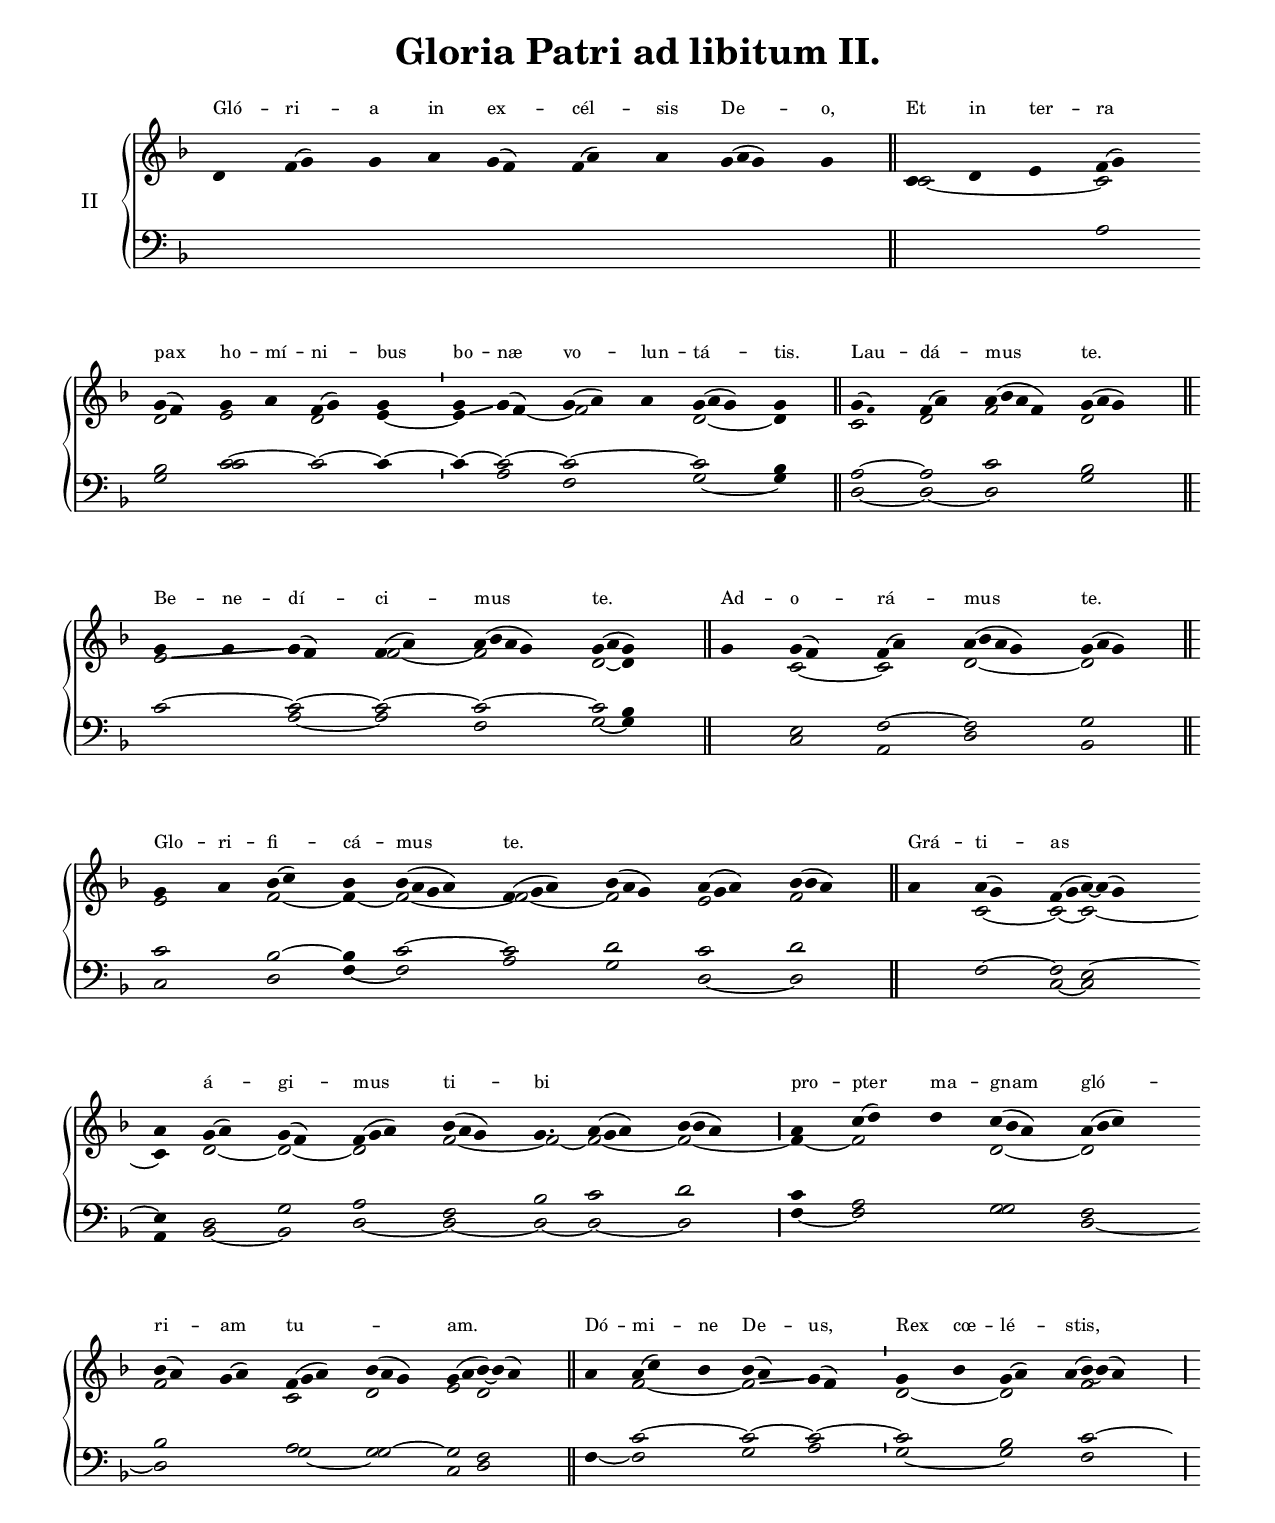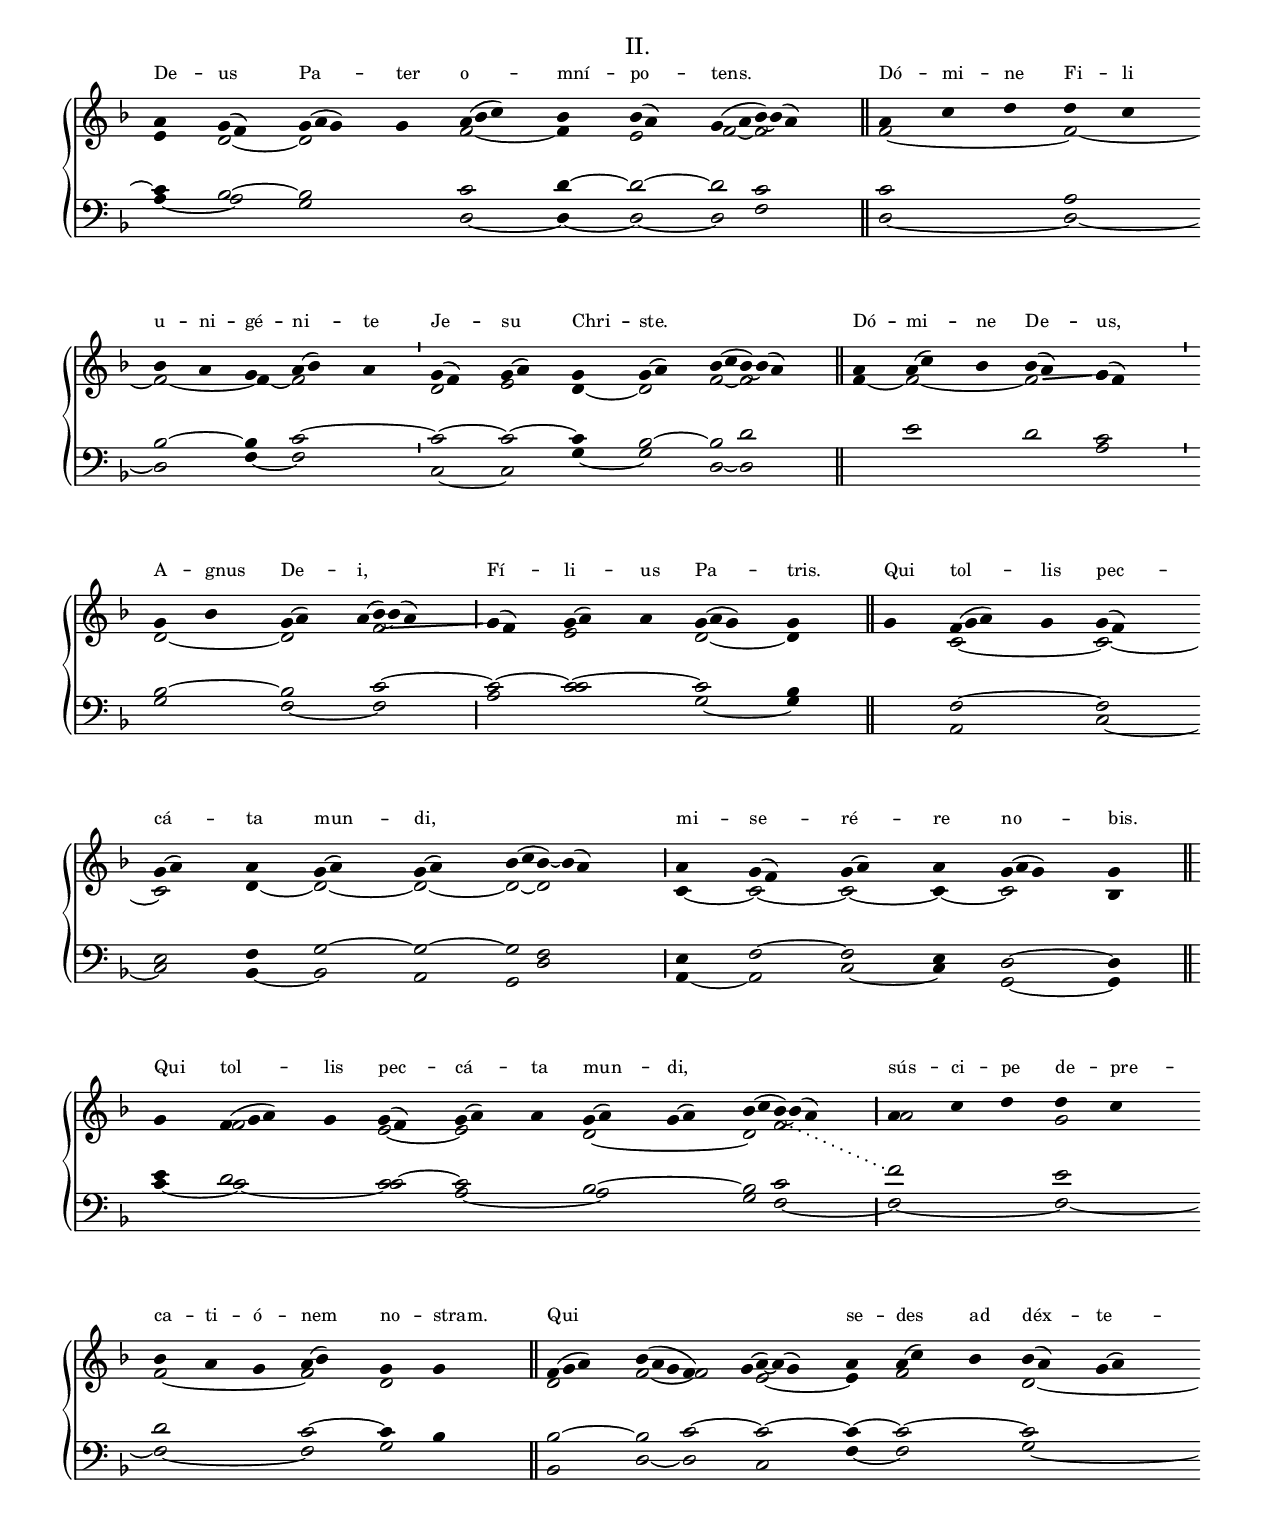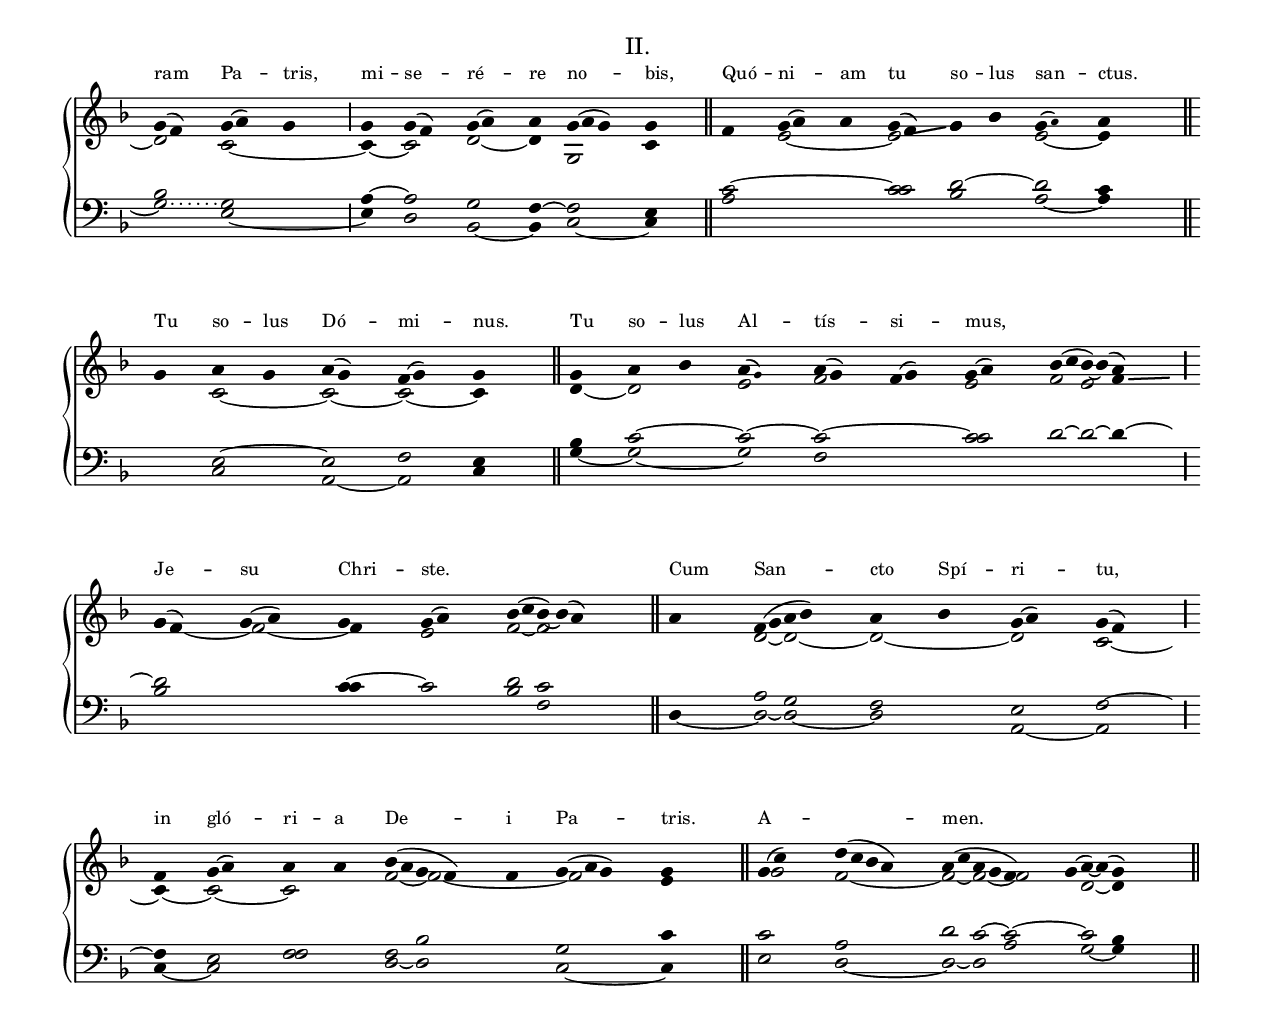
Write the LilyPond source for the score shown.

\version "2.18"
\include "gregorian.ly"
\include "noh2.ily"

%Page reference: page v.141
%(volume.page)

global = {
 \key g \dorian
 \cadenzaOn 
 \override Glissando #'thickness = #2.0
 \override Glissando #'breakable = ##t
}

\header {
  title = \markup \center-column {"Gloria Patri ad libitum II." \vspace #1 }
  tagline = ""
  composer = ""
}

\paper {
 #(include-special-characters)
  oddHeaderMarkup = \markup \fill-line {
    \line {}
    \center-column {
      \on-the-fly #first-page     " "
      \on-the-fly #not-first-page "II."
    }
    \line { \on-the-fly #print-page-number-check-first \fromproperty #'page:page-number-string }
  }
  evenHeaderMarkup = \markup \fill-line {
    \line { \on-the-fly #print-page-number-check-first \fromproperty #'page:page-number-string }
    \center-column { "II." }
    \line {}
  }
}

chantText = \lyricmode {
Gló -- ri -- a in ex -- cél -- sis De -- o, 
Et in ter -- ra pax ho -- mí -- ni -- bus bo -- næ vo -- lun -- tá -- tis. 
Lau -- dá -- mus te. 
Be -- ne -- dí -- ci -- mus te. 
Ad -- o -- rá -- mus te. 
Glo -- ri -- fi -- cá -- mus te. _ _ _ 
Grá -- ti -- as _ á -- gi -- mus ti -- bi _ _ 
pro -- pter ma -- gnam gló -- ri -- am tu -- _ am. 
Dó -- mi -- ne De -- us, Rex cœ -- lé -- stis, 
De -- us Pa -- ter o -- mní -- po -- tens. 
Dó -- mi -- ne Fi -- li u -- ni -- gé -- ni -- te Je -- su Chri -- ste. _ 
Dó -- mi -- ne De -- us, A -- gnus De -- i, 
Fí -- li -- us Pa -- tris. 
Qui tol -- lis pec -- cá -- ta mun -- di, _ 
mi -- se -- ré -- re no -- bis. 
Qui tol -- lis pec -- cá -- ta mun -- di, _ 
sús -- ci -- pe de -- pre -- ca -- ti -- ó -- nem no -- stram. 
Qui _ _ se -- des ad déx -- te -- ram Pa -- tris, 
mi -- se -- ré -- re no -- bis, 
Quó -- ni -- am tu so -- lus san -- ctus. 
Tu so -- lus Dó -- mi -- nus. 
Tu so -- lus Al -- tís -- si -- mus, _ 
Je -- su Chri -- ste. _ 
Cum San -- cto Spí -- ri -- tu, 
in gló -- ri -- a De -- i Pa -- tris. 
A -- _ men. _ }

chantMusic = {
\tieDown   d'4 f'4 ( g'4) g'4 a'4 g'4 ( f'4) f'4 ( a'4) a'4 g'4 ( a'4 g'4) g'4 \finalis
 c'4 d'4 e'4 f'4 ( g'4) \forceBreak
 g'4 ( f'4) g'4 a'4 f'4 ( g'4) g'4 \divisioMinima
 g'4 g'4 ( f'4) g'4 ( a'4) a'4 g'4 ( a'4 g'4) g'4 \finalis
 g'4 ( \once \tweak #'font-size #-4 f' ) f'4 ( a'4) a'4 ( bes'4 a'4 f'4) g'4 ( a'4 g'4) \finalis
 \forceBreak
 g'4 g'4 g'4 ( f'4) f'4 ( a'4) a'4 ( bes'4 a'4 g'4) g'4 ( a'4 g'4) \finalis
 g'4 g'4 ( f'4) f'4 ( a'4) a'4 ( bes'4 a'4 g'4) g'4 ( a'4 g'4) \finalis
 \forceBreak
 g'4 a'4 bes'4 ( c''4) bes'4 bes'4 ( a'4 g'4 a'4) f'4 ( g'4 a'4) bes'4 ( a'4 g'4) a'4 ( g'4 a'4) bes'4 ( bes'4 a'4) \finalis
 a'4 a'4 ( g'4) f'4 ( g'4 a'4) ~ a'4 ( g'4) \forceBreak
 a'4 g'4 ( a'4) g'4 ( f'4) f'4 ( g'4 a'4) bes'4 ( a'4 g'4) g'4. a'4 ( g'4 a'4) bes'4 ( bes'4 a'4) \divisioMaior
 a'4 c''4 ( d''4) d''4 c''4 ( bes'4 a'4) a'4 ( bes'4 c''4) \forceBreak
 bes'4 ( a'4) g'4 ( a'4) f'4 ( g'4 a'4) bes'4 ( a'4 g'4) g'4 ( a'4 bes'4) ~ bes'4 ( a'4) \finalis
 a'4 a'4 ( c''4) bes'4 bes'4 ( a'4) g'4 ( f'4) \divisioMinima
 g'4 bes'4 g'4 ( a'4) a'4 ( bes'4) ~ bes'4 ( a'4) \divisioMaior
 \forceBreak
 a'4 g'4 ( f'4) g'4 ( a'4 g'4) g'4 a'4 ( bes'4 c''4) bes'4 bes'4 ( a'4) g'4 ( a'4 bes'4) ~ bes'4 ( a'4) \finalis
 a'4 c''4 d''4 d''4 c''4 \forceBreak
 bes'4 a'4 g'4 a'4 ( bes'4) a'4 \divisioMinima
 g'4 ( f'4) g'4 ( a'4) g'4 g'4 ( a'4) bes'4 ( c''4 bes'4) ~ bes'4 ( a'4) \finalis
 a'4 a'4 ( c''4) bes'4 bes'4 ( a'4) g'4 ( f'4) \divisioMinima
 \forceBreak
 g'4 bes'4 g'4 ( a'4) a'4 ( bes'4) ~ bes'4 ( a'4) \divisioMaior
 g'4 ( f'4) g'4 ( a'4) a'4 g'4 ( a'4 g'4) g'4 \finalis
 g'4 f'4 ( g'4 a'4) g'4 g'4 ( f'4) \forceBreak
 g'4 ( a'4) a'4 g'4 ( a'4) g'4 ( a'4) bes'4 ( c''4 bes'4) ~ bes'4 ( a'4) \divisioMaior
 a'4 g'4 ( f'4) g'4 ( a'4) a'4 g'4 ( a'4 g'4) g'4 \finalis
 \forceBreak
 g'4 f'4 ( g'4 a'4) g'4 g'4 ( f'4) g'4 ( a'4) a'4 g'4 ( a'4) g'4 ( a'4) bes'4 ( c''4 bes'4) ~ bes'4 ( a'4) \divisioMaior
 a'4 c''4 d''4 d''4 c''4 \forceBreak
 bes'4 a'4 g'4 a'4 ( bes'4) g'4 g'4 \finalis
 f'4 ( g'4 a'4) bes'4 ( a'4 g'4 f'4) g'4 ( a'4) ~ a'4 ( g'4) a'4 a'4 ( c''4) bes'4 bes'4 ( a'4) g'4 ( a'4) \forceBreak
 g'4 ( f'4) g'4 ( a'4) g'4 \divisioMaior
 g'4 g'4 ( f'4) g'4 ( a'4) a'4 g'4 ( a'4 g'4) g'4 \finalis
 f'4 g'4 ( a'4) a'4 g'4 ( f'4) g'4 bes'4 g'4 ( \once \tweak #'font-size #-4 a' ) a'4 \finalis
 \forceBreak
 g'4 a'4 g'4 a'4 ( g'4) f'4 ( g'4) g'4 \finalis
 g'4 a'4 bes'4 a'4 ( \once \tweak #'font-size #-4 g' ) a'4 ( g'4) f'4 ( g'4) g'4 ( a'4) bes'4 ( c''4 bes'4) ~ bes'4 ( a'4) \divisioMaior
 \forceBreak
 g'4 ( f'4) g'4 ( a'4) g'4 g'4 ( a'4) bes'4 ( c''4 bes'4) ~ bes'4 ( a'4) \finalis
 a'4 f'4 ( g'4 a'4 bes'4) a'4 bes'4 g'4 ( a'4) g'4 ( f'4) \divisioMaior
 \forceBreak
 f'4 g'4 ( a'4) a'4 a'4 bes'4 ( a'4 g'4 f'4) f'4 g'4 ( a'4 g'4) g'4 \finalis
 g'4 ( c''4) d''4 ( c''4 bes'4 a'4) a'4 ( c''4 a'4 g'4 f'4) g'4 ( a'4) ~ a'4 ( g'4) \finalis

}

altoMusic = {
r2*14/2 \finalis
c'2*3/2 ~ c'2 d'2 e'2 d'2 e'4 ~ \divisioMinima
e'4 -\tweak Glissando.Y-offset #-0.8 \glissando g'4 f'4 ~ f'2*3/2 d'2*3/2 ~ d'4 \finalis
c'2 d'2 f'2*4/2 d'2*3/2 \finalis
e'2 -\tweak Glissando.Y-offset #-0.8 \glissando g'4 f'4 f'2 ~ f'2*4/2 d'2 ~ d'4 \finalis
r4 c'2 ~ c'2 d'2*4/2 ~ d'2*3/2 \finalis
e'2 f'2 ~ f'4 ~ f'2*4/2 ~ f'2*3/2 ~ f'2*3/2 e'2*3/2 f'2*3/2 \finalis
r4 c'2 ~ c'2 ~ c'2*3/2 ~ c'4 d'2 ~ d'2 ~ d'2*3/2 f'2*3/2 ~ f'2*3/4 ~ f'2*3/2 ~ f'2*3/2 ~ \divisioMaior
f'4 ~ f'2*3/2 d'2*3/2 ~ d'2*3/2 f'2*4/2 c'2*3/2 d'2*3/2 e'2 d'2*3/2 \finalis
r4 f'2*3/2 ~ f'2 -\tweak Glissando.Y-offset #-0.8 \glissando g'4 f'4 \divisioMinima
d'2 ~ d'2*3/2 f'2*3/2 \divisioMaior
e'4 d'2 ~ d'2*4/2 f'2*3/2 ~ f'4 e'2 f'2 ~ f'2*3/2 \finalis
f'2*3/2 ~ f'2 ~ f'2 ~ f'4 ~ f'2*3/2 \divisioMinima
d'2 e'2 d'4 ~ d'2 f'2 ~ f'2*3/2 \finalis
f'4 ~ f'2*3/2 ~ f'2 -\tweak Glissando.Y-offset #-0.8 \glissando g'4 f'4 \divisioMinima
d'2 ~ d'2*3/2 f'2*3/2 -\tweak Glissando.Y-offset #-0.8 \glissando \divisioMaior
g'4 f'4 e'2*3/2 d'2*3/2 ~ d'4 \finalis
r4 c'2*4/2 ~ c'2 ~ c'2 d'4 ~ d'2 ~ d'2 ~ d'2 ~ d'2*3/2 \divisioMaior
c'4 ~ c'2 ~ c'2 ~ c'4 ~ c'2*3/2 bes4 \finalis
r4 f'2*4/2 e'2 ~ e'2*3/2 d'2*4/2 ~ d'2 f'2*3/2 \divisioMaior
a'2*3/2 g'2 f'2*3/2 ~ f'2 d'2 \finalis
d'2*3/2 f'2*3/2 ~ f'2 e'2*3/2 ~ e'4 f'2*3/2 d'2*4/2 ~ d'2 c'2*3/2 ~ \divisioMaior
c'4 ~ c'2 d'2 ~ d'4 g2*3/2 c'4 \finalis
r4 e'2*3/2 ~ e'2 -\tweak Glissando.Y-offset #-0.8 \glissando g'4 bes'4 e'2 ~ e'4 \finalis
r4 c'2 ~ c'2 ~ c'2 ~ c'4 \finalis
d'4 ~ d'2 e'2 f'2*4/2 e'2 f'2 e'2 f'4 -\tweak Glissando.Y-offset #-0.8 \glissando \divisioMaior
g'4 f'4 ~ f'2 ~ f'4 e'2 f'2 ~ f'2*3/2 \finalis
r4 d'2 ~ d'2 ~ d'2 ~ d'2 c'2 ~ \divisioMaior
c'4 ~ c'2 ~ c'2 f'2 ~ f'2*3/2 ~ f'2*3/2 e'4 \finalis
g'2 f'2*4/2 ~ f'2 ~ f'2 ~ f'2 d'2 ~ d'4 \finalis
}

tenorMusic = {
r2*14/2 \finalis
r2*3/2 a2 bes2 c'2 ~ c'2 ~ c'4 ~ \divisioMinima
c'4 ~ c'2 ~ c'2*3/2 ~ c'2*3/2 bes4 \finalis
a2 ~ a2 c'2*4/2 bes2*3/2 \finalis
c'2 ~ c'2 ~ c'2 ~ c'2*4/2 ~ c'2 bes4 \finalis
r4 e2 f2 ~ f2*4/2 g2*3/2 \finalis
c'2 bes2 ~ bes4 c'2*4/2 ~ c'2*3/2 d'2*3/2 c'2*3/2 d'2*3/2 \finalis
r4 f2 ~ f2 e2*3/2 ~ e4 d2 g2 a2*3/2 f2*3/2 bes2*3/4 c'2*3/2 d'2*3/2 \divisioMaior
c'4 a2*3/2 \shiftRight g2*3/2 f2*3/2 bes2*4/2 a2*3/2 \shiftRight g2*3/2 ~ g2 f2*3/2 \finalis
r4 c'2*3/2 ~ c'2 ~ c'2 ~ \divisioMinima
c'2 bes2*3/2 c'2*3/2 ~ \divisioMaior
c'4 bes2 ~ bes2*4/2 c'2*3/2 d'4 ~ d'2 ~ d'2 c'2*3/2 \finalis
c'2*3/2 a2 bes2 ~ bes4 c'2*3/2 ~ \divisioMinima
c'2 ~ c'2 ~ c'4 bes2 ~ bes2 d'2*3/2 \finalis
r4 e'2*3/2 d'2 c'2 \divisioMinima
bes2 ~ bes2*3/2 c'2*3/2 ~ \divisioMaior
c'2 ~ c'2*3/2 ~ c'2*3/2 bes4 \finalis
r4 f2*4/2 ~ f2 e2 f4 g2 ~ g2 ~ g2 f2*3/2 \divisioMaior
e4 f2 ~ f2 e4 d2*3/2 ~ d4 \finalis
e'4 d'2*4/2 \shiftRight c'2 ~ c'2*3/2 bes2*4/2 ~ bes2 c'2*3/2 \divisioMaior
f'2*3/2 e'2 d'2*3/2 c'2 ~ c'4 bes4 \finalis
bes2*3/2 ~ bes2*3/2 c'2 ~ c'2*3/2 ~ c'4 ~ c'2*3/2 ~ c'2*4/2 bes2 g2*3/2 \divisioMaior
a4 ~ a2 g2 f4 ~ f2*3/2 e4 \finalis
c'2*4/2 ~ c'2 d'2 ~ d'2 c'4 \finalis
r4 e2 ~ e2 f2 e4 \finalis
bes4 c'2 ~ c'2 ~ c'2*4/2 ~ c'2 d'2 ~ d'2 ~ d'4 ~ \divisioMaior
d'2*4/2 c'4 ~ c'2 d'2 c'2*3/2 \finalis
r4 a2 g2 f2 e2 f2 ~ \divisioMaior
f4 e2 f2 f2 bes2*3/2 g2*3/2 c'4 \finalis
c'2 a2*4/2 d'2 c'2 ~ c'2 ~ c'2 bes4 \finalis
}

bassMusic = {
r2*14/2 \finalis
r2*5/2 g2 \shiftRight c'2 r2*3/2 \divisioMinima
r4 a2 f2*3/2 g2*3/2 ~ g4 \finalis
d2 ~ d2 ~ d2*4/2 g2*3/2 \finalis
r2 a2 ~ a2 f2*4/2 g2 ~ g4 \finalis
r4 c2 a,2 d2*4/2 bes,2*3/2 \finalis
c2 d2 f4 ~ f2*4/2 a2*3/2 g2*3/2 d2*3/2 ~ d2*3/2 \finalis
r2*3/2 c2 ~ c2*3/2 a,4 bes,2 ~ bes,2 d2*3/2 ~ d2*3/2 ~ d2*3/4 ~ d2*3/2 ~ d2*3/2 \divisioMaior
f4 ~ f2*3/2 g2*3/2 d2*3/2 ~ d2*4/2 g2*3/2 ~ g2*3/2 c2 d2*3/2 \finalis
f4 ~ f2*3/2 g2 a2 \divisioMinima
g2 ~ g2*3/2 f2*3/2 \divisioMaior
a4 ~ a2 g2*4/2 d2*3/2 ~ d4 ~ d2 ~ d2 f2*3/2 \finalis
d2*3/2 ~ d2 ~ d2 f4 ~ f2*3/2 \divisioMinima
c2 ~ c2 g4 ~ g2 d2 ~ d2*3/2 \finalis
r2*6/2 a2 \divisioMinima
g2 f2*3/2 ~ f2*3/2 \divisioMaior
a2 \shiftRight c'2*3/2 g2*3/2 ~ g4 \finalis
r4 a,2*4/2 c2 ~ c2 bes,4 ~ bes,2 a,2 g,2 d2*3/2 \divisioMaior
a,4 ~ a,2 c2 ~ c4 g,2*3/2 ~ g,4 \finalis
c'4 ~ c'2*4/2 ~ c'2 a2*3/2 ~ a2*4/2 g2 f2*3/2 ~ \divisioMaior
f2*3/2 ~ f2 ~ f2*3/2 ~ f2 g2 \finalis
bes,2*3/2 d2*3/2 ~ d2 c2*3/2 f4 ~ f2*3/2 g2*4/2 ~ g2 e2*3/2 ~ \divisioMaior
e4 d2 bes,2 ~ bes,4 c2*3/2 ~ c4 \finalis
a2*4/2 \shiftRight c'2 bes2 a2 ~ a4 \finalis
r4 c2 a,2 ~ a,2 c4 \finalis
g4 ~ g2 ~ g2 f2*4/2 \shiftRight c'2 r2*5/2 \divisioMaior
bes2*4/2 \shiftRight c'4 r2 bes2 f2*3/2 \finalis
d4 ~ d2 ~ d2 ~ d2 a,2 ~ a,2 \divisioMaior
c4 ~ c2 \shiftRight f2 d2 ~ d2*3/2 c2*3/2 ~ c4 \finalis
e2 d2*4/2 ~ d2 ~ d2 a2 g2 ~ g4 \finalis
}

voiceLines = {
\voiceLineStyle


s2*543/4
\allowVoiceLineBreak
\voiceLine "up" "down" f'2*3/2 f'2*1/2


s2*30/2
\allowVoiceLineBreak
\voiceLine "down" "down" g2*2/2 g2*1/2


}

\score{
  <<
    \new Lyrics
    \new GrandStaff <<
      \set GrandStaff.autoBeaming = ##f
      \set GrandStaff.instrumentName = \markup \center-column {
        "II"
      }
      \new Staff = up <<
        \new Voice = "chant" {
          \voiceOne \global \chantMusic
        }
        \new Voice {
          \voiceTwo \global \altoMusic
        }
      >>

      \new Staff = down <<
        \clef bass
        \new Voice {
          \voiceOne \global \tenorMusic
        }
        \new Voice {
          \voiceTwo \global \bassMusic
        }
	\new Voice {
        \voiceThree \global \voiceLines
        }
      >>
    >>
    \context Lyrics {
      \lyricsto chant {
      \chantText
    }
    }
  >>
  \layout{
  }
  
}
